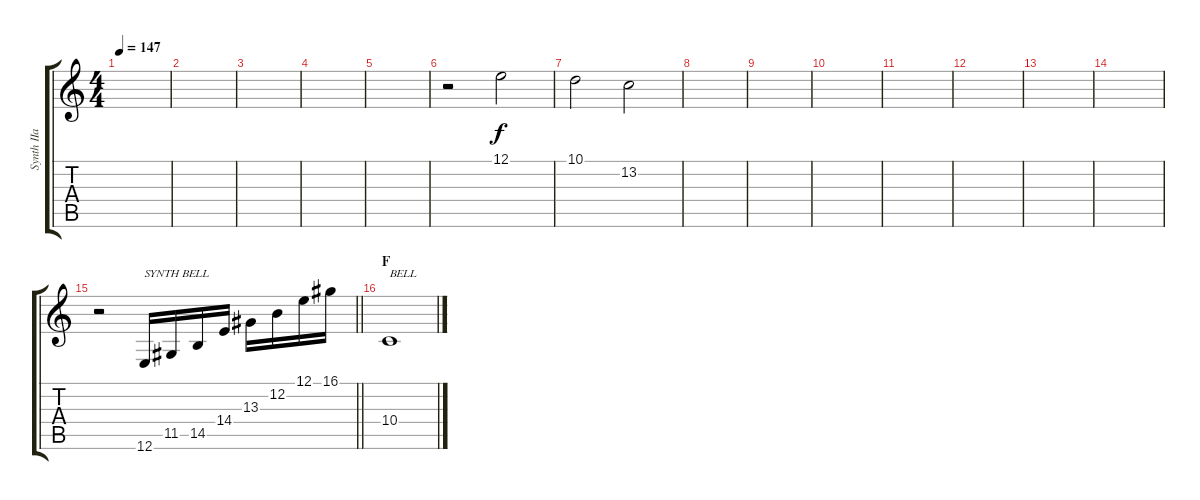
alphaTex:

\track ("Synth IIa (Kotobuki Tsumugi)" "Synth IIa ") {instrument tubularbells}
\staff {score tabs}
\tuning (E4 B3 G3 D3 A2 E2) {hide}
\ts (4 4)
\tempo 147
\clef g2
\ks c
|
|
|
|
|
r.2 12.1.2 |
10.1.2 13.2.2 |
|
|
|
|
|
|
|
\barLineRight lightlight
r.2 12.6.16{txt "SYNTH BELL"} 11.5.16 14.5.16 14.4.16 13.3.16 12.2.16 12.1.16 16.1.16 |
\section ("" "F")
10.4.1{txt "BELL"}
